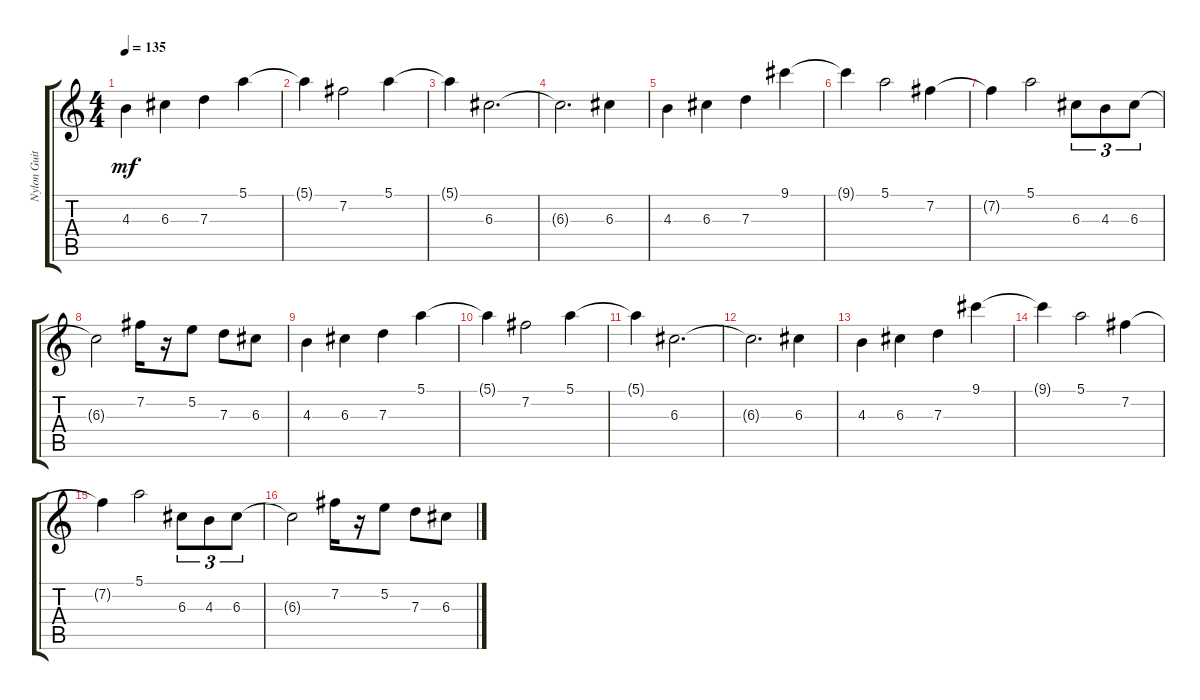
\track ("Nylon Guitar" "Nylon Guit") {instrument acousticguitarnylon}
\staff {score tabs}
\tuning (E4 B3 G3 D3 A2 E2) {hide}
\ts (4 4)
\tempo 135
\clef g2
\ks c
4.3.4{dy mf} 6.3.4 7.3.4 5.1.4 |
5.1{t}.4 7.2.2 5.1.4 |
5.1{t}.4 6.3.2{d} |
6.3{t}.2{d} 6.3.4 |
4.3.4 6.3.4 7.3.4 9.1.4 |
9.1{t}.4 5.1.2 7.2.4 |
7.2{t}.4 5.1.2 6.3.8{tu (3 2)} 4.3.8{tu (3 2)} 6.3.8{tu (3 2)} |
6.3{t}.2 7.2.16 r.16 5.2.8 7.3.8 6.3.8 |
4.3.4 6.3.4 7.3.4 5.1.4 |
5.1{t}.4 7.2.2 5.1.4 |
5.1{t}.4 6.3.2{d} |
6.3{t}.2{d} 6.3.4 |
4.3.4 6.3.4 7.3.4 9.1.4 |
9.1{t}.4 5.1.2 7.2.4 |
7.2{t}.4 5.1.2 6.3.8{tu (3 2)} 4.3.8{tu (3 2)} 6.3.8{tu (3 2)} |
6.3{t}.2 7.2.16 r.16 5.2.8 7.3.8 6.3.8
